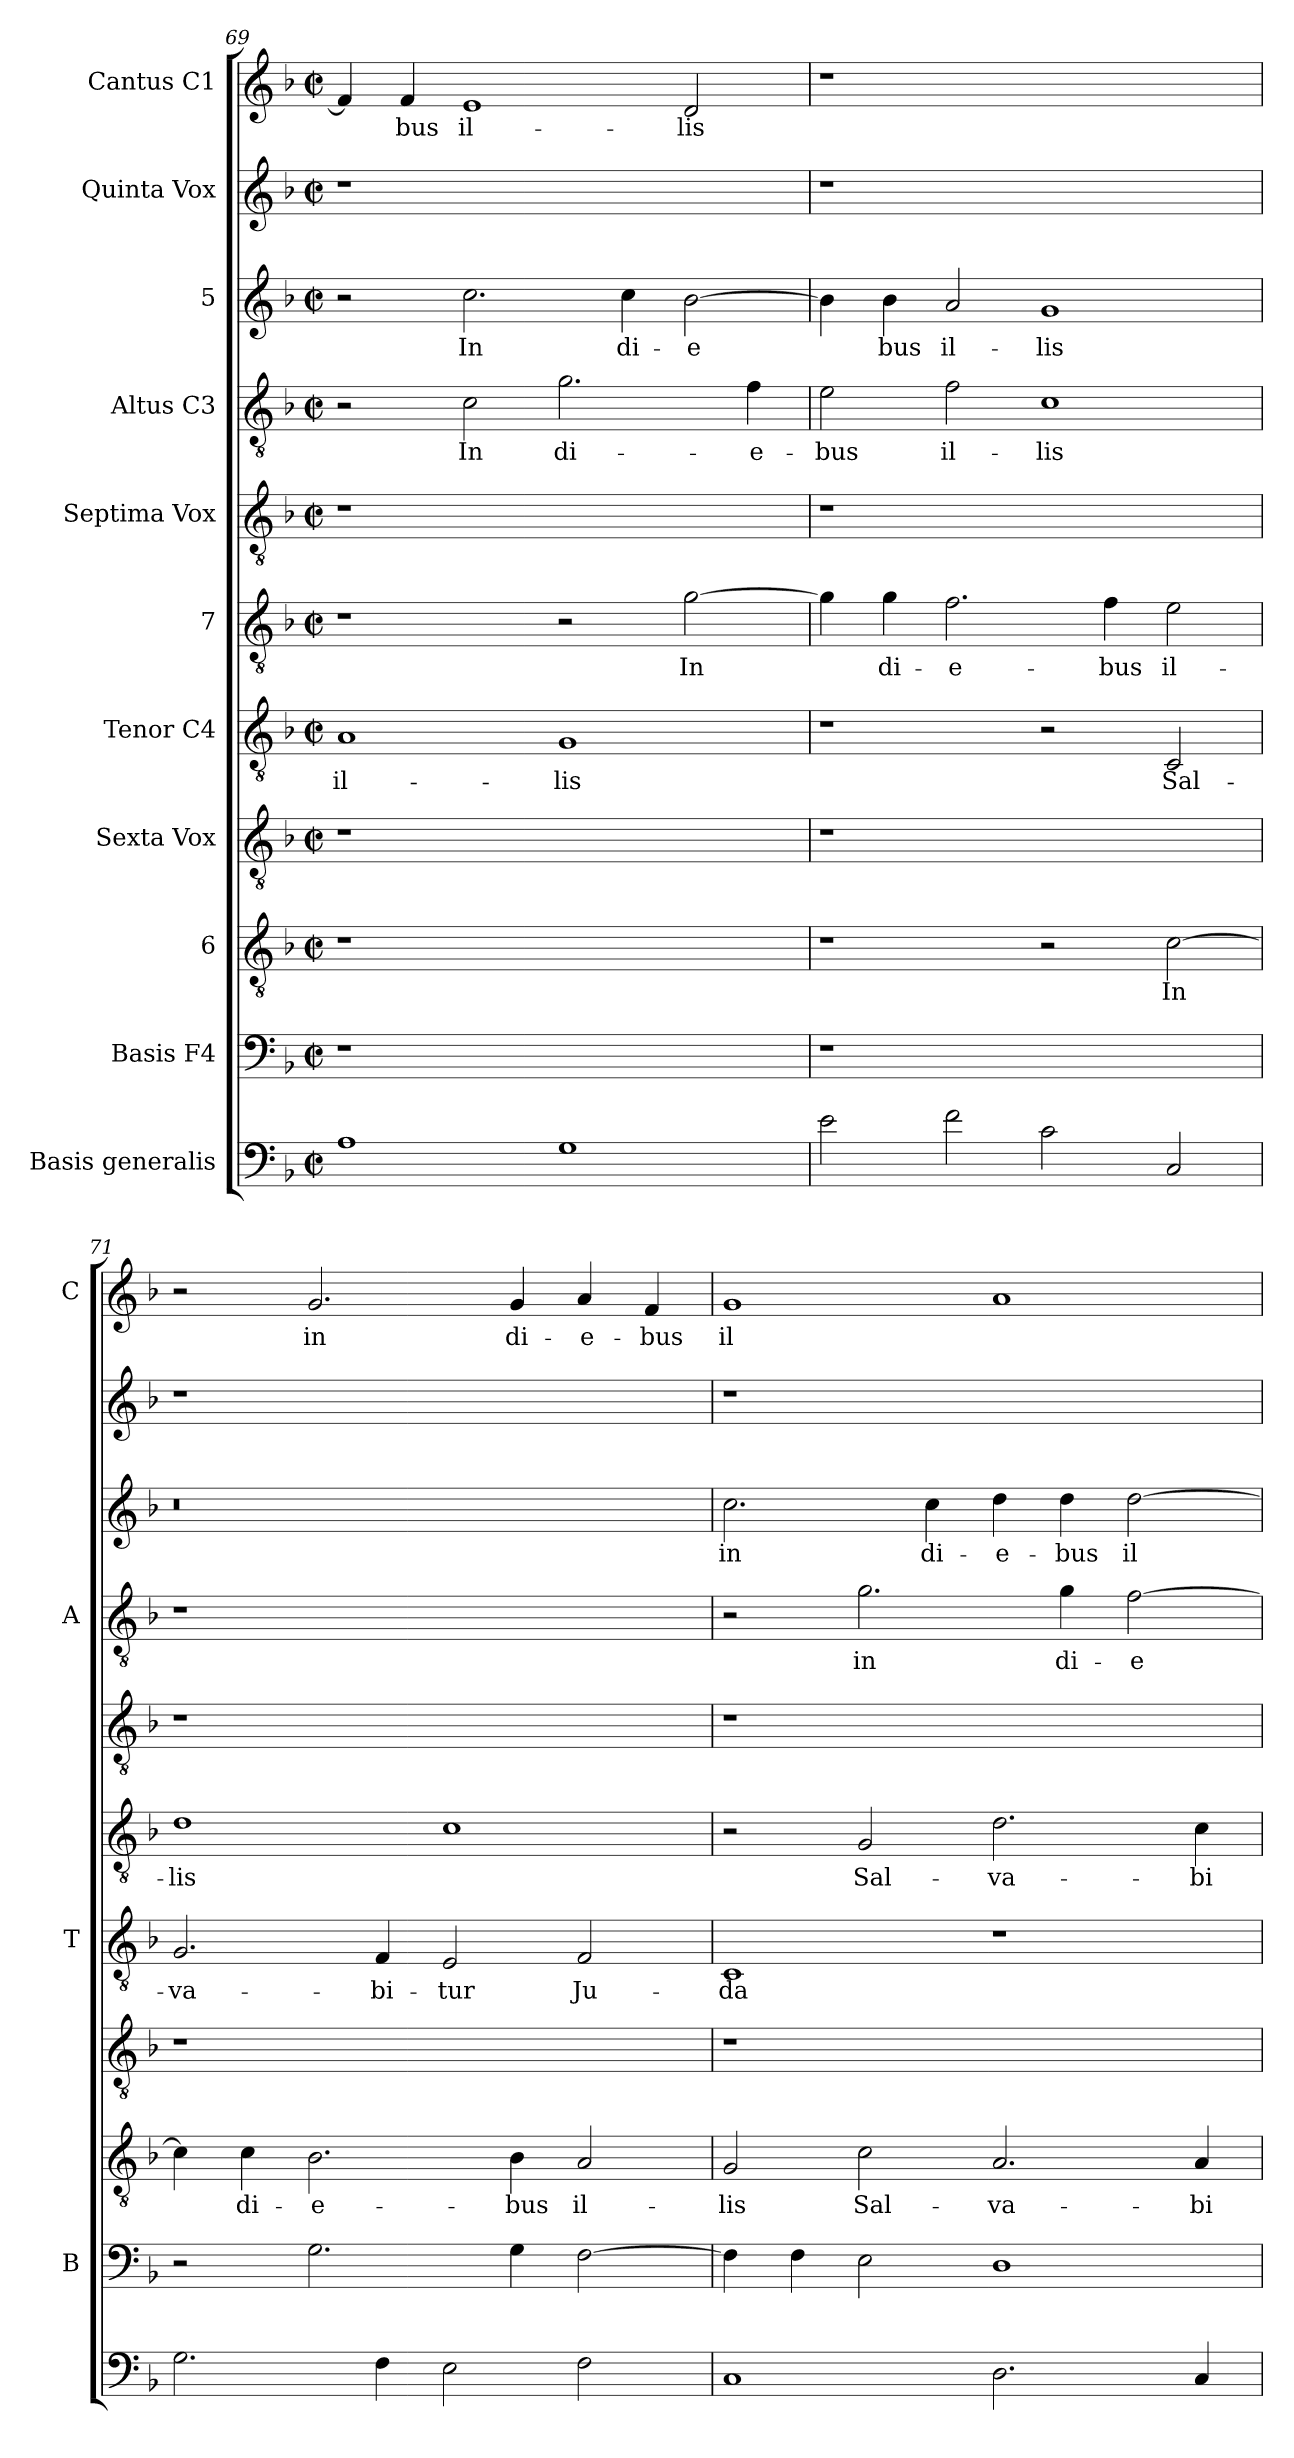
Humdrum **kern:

**kern	**kern	**kern	**text	**kern	**kern	**text	**kern	**text	**kern	**kern	**text	**kern	**text	**kern	**kern	**text
*part11	*part10	*part9	*part9	*part8	*part7	*part7	*part6	*part6	*part5	*part4	*part4	*part3	*part3	*part2	*part1	*part1
*staff11	*staff10	*staff9	*staff9	*staff8	*staff7	*staff7	*staff6	*staff6	*staff5	*staff4	*staff4	*staff3	*staff3	*staff2	*staff1	*staff1
*I"Basis  generalis	*I"Basis  F4	*I"6	*	*I"Sexta  Vox	*I"Tenor  C4	*	*I"7	*	*I"Septima  Vox	*I"Altus  C3	*	*I"5	*	*I"Quinta  Vox	*I"Cantus  C1	*
*	*I'B	*	*	*	*I'T	*	*	*	*	*I'A	*	*	*	*	*I'C	*
*clefF4	*clefF4	*clefGv2	*	*clefGv2	*clefGv2	*	*clefGv2	*	*clefGv2	*clefGv2	*	*clefG2	*	*clefG2	*clefG2	*
*k[b-]	*k[b-]	*k[b-]	*	*k[b-]	*k[b-]	*	*k[b-]	*	*k[b-]	*k[b-]	*	*k[b-]	*	*k[b-]	*k[b-]	*
*F:	*F:	*F:	*	*F:	*F:	*	*F:	*	*F:	*F:	*	*F:	*	*F:	*F:	*
*M2/2	*M2/2	*M2/2	*	*M2/2	*M2/2	*	*M2/2	*	*M2/2	*M2/2	*	*M2/2	*	*M2/2	*M2/2	*
*met(c|)	*met(c|)	*met(c|)	*	*met(c|)	*met(c|)	*	*met(c|)	*	*met(c|)	*met(c|)	*	*met(c|)	*	*met(c|)	*met(c|)	*
=69	=69	=69	=69	=69	=69	=69	=69	=69	=69	=69	=69	=69	=69	=69	=69	=69
!	!	!	!	!	!	!LO:LY:b:cj	!	!	!	!	!	!	!	!	!	!LO:LY:b:cj
1A	1r	1r	.	1r	1A	il-	1r	.	1r	2r	.	2r	.	1r	4f/]	--
!	!	!	!	!	!	!	!	!	!	!	!	!	!	!	!	!LO:LY:b:cj
.	.	.	.	.	.	.	.	.	.	.	.	.	.	.	4f/	-bus
!	!	!	!	!	!	!	!	!	!	!	!LO:LY:b:cj	!	!LO:LY:b:cj	!	!	!LO:LY:b:cj
.	.	.	.	.	.	.	.	.	.	2c\	In	2.cc\	In	.	1e	il-
!	!	!	!	!	!	!LO:LY:b:cj	!	!	!	!	!LO:LY:b:cj	!	!	!	!	!
1G	1ryy	1ryy	.	1ryy	1G	-lis	2r	.	1ryy	2.g\	di-	.	.	1ryy	.	.
!	!	!	!	!	!	!	!	!	!	!	!	!	!LO:LY:b:cj	!	!	!
.	.	.	.	.	.	.	.	.	.	.	.	4cc\	di-	.	.	.
!	!	!	!	!	!	!	!	!LO:LY:b:cj	!	!	!	!	!LO:LY:b:cj	!	!	!LO:LY:b:cj
.	.	.	.	.	.	.	[>2g\	In	.	.	.	[>2b-\	-e-	.	2d/	-lis
!	!	!	!	!	!	!	!	!	!	!	!LO:LY:b:cj	!	!	!	!	!
.	.	.	.	.	.	.	.	.	.	4f\	-e-	.	.	.	.	.
=70	=70	=70	=70	=70	=70	=70	=70	=70	=70	=70	=70	=70	=70	=70	=70	=70
!	!	!	!	!	!	!	!	!LO:LY:b:cj	!	!	!LO:LY:b:cj	!	!LO:LY:b:cj	!	!	!
2e\	1r	1r	.	1r	1r	.	4g\]	.	1r	2e\	-bus	4b-\]	--	1r	1r	.
!	!	!	!	!	!	!	!	!LO:LY:b:cj	!	!	!	!	!LO:LY:b:cj	!	!	!
.	.	.	.	.	.	.	4g\	di-	.	.	.	4b-\	-bus	.	.	.
!	!	!	!	!	!	!	!	!LO:LY:b:cj	!	!	!LO:LY:b:cj	!	!LO:LY:b:cj	!	!	!
2f\	.	.	.	.	.	.	2.f\	-e-	.	2f\	il-	2a/	il-	.	.	.
!	!	!	!	!	!	!	!	!	!	!	!LO:LY:b:cj	!	!LO:LY:b:cj	!	!	!
2c\	1ryy	2r	.	1ryy	2r	.	.	.	1ryy	1c	-lis	1g	-lis	1ryy	1ryy	.
!	!	!	!	!	!	!	!	!LO:LY:b:cj	!	!	!	!	!	!	!	!
.	.	.	.	.	.	.	4f\	-bus	.	.	.	.	.	.	.	.
!	!	!	!LO:LY:b:cj	!	!	!LO:LY:b:cj	!	!LO:LY:b:cj	!	!	!	!	!	!	!	!
2C/	.	[>2c\	In	.	2C/	Sal-	2e\	il-	.	.	.	.	.	.	.	.
=71	=71	=71	=71	=71	=71	=71	=71	=71	=71	=71	=71	=71	=71	=71	=71	=71
!	!	!	!LO:LY:b:cj	!	!	!LO:LY:b:cj	!	!LO:LY:b:cj	!	!	!	!	!	!	!	!
2.G\	2r	4c\]	.	1r	2.G/	-va-	1d	-lis	1r	1r	.	0r	.	1r	2r	.
!	!	!	!LO:LY:b:cj	!	!	!	!	!	!	!	!	!	!	!	!	!
.	.	4c\	di-	.	.	.	.	.	.	.	.	.	.	.	.	.
!	!	!	!LO:LY:b:cj	!	!	!	!	!	!	!	!	!	!	!	!	!LO:LY:b:cj
.	2.G\	2.B-\	-e-	.	.	.	.	.	.	.	.	.	.	.	2.g/	in
!	!	!	!	!	!	!LO:LY:b:cj	!	!	!	!	!	!	!	!	!	!
4F\	.	.	.	.	4F/	-bi-	.	.	.	.	.	.	.	.	.	.
!	!	!	!	!	!	!LO:LY:b:cj	!	!LO:LY:b:cj	!	!	!	!	!	!	!	!
2E\	.	.	.	1ryy	2E/	-tur	1c	.	1ryy	1ryy	.	.	.	1ryy	.	.
!	!	!	!LO:LY:b:cj	!	!	!	!	!	!	!	!	!	!	!	!	!LO:LY:b:cj
.	4G\	4B-\	-bus	.	.	.	.	.	.	.	.	.	.	.	4g/	di-
!	!	!	!LO:LY:b:cj	!	!	!LO:LY:b:cj	!	!	!	!	!	!	!	!	!	!LO:LY:b:cj
2F\	[>2F\	2A/	il-	.	2F/	Ju-	.	.	.	.	.	.	.	.	4a/	-e-
!	!	!	!	!	!	!	!	!	!	!	!	!	!	!	!	!LO:LY:b:cj
.	.	.	.	.	.	.	.	.	.	.	.	.	.	.	4f/	-bus
=72	=72	=72	=72	=72	=72	=72	=72	=72	=72	=72	=72	=72	=72	=72	=72	=72
!	!	!	!LO:LY:b:cj	!	!	!LO:LY:b:cj	!	!	!	!	!	!	!LO:LY:b:cj	!	!	!LO:LY:b:cj
1C	4F\]	2G/	-lis	1r	1C	-da	2r	.	1r	2r	.	2.cc\	in	1r	1g	il-
.	4F\	.	.	.	.	.	.	.	.	.	.	.	.	.	.	.
!	!	!	!LO:LY:b:cj	!	!	!	!	!LO:LY:b:cj	!	!	!LO:LY:b:cj	!	!	!	!	!
.	2E\	2c\	Sal-	.	.	.	2G/	Sal-	.	2.g\	in	.	.	.	.	.
!	!	!	!	!	!	!	!	!	!	!	!	!	!LO:LY:b:cj	!	!	!
.	.	.	.	.	.	.	.	.	.	.	.	4cc\	di-	.	.	.
!	!	!	!LO:LY:b:cj	!	!	!	!	!LO:LY:b:cj	!	!	!	!	!LO:LY:b:cj	!	!	!LO:LY:b:cj
2.D\	1D	2.A/	-va-	1ryy	1r	.	2.d\	-va-	1ryy	.	.	4dd\	-e-	1ryy	1a	--
!	!	!	!	!	!	!	!	!	!	!	!LO:LY:b:cj	!	!LO:LY:b:cj	!	!	!
.	.	.	.	.	.	.	.	.	.	4g\	di-	4dd\	-bus	.	.	.
!	!	!	!	!	!	!	!	!	!	!	!LO:LY:b:cj	!	!LO:LY:b:cj	!	!	!
.	.	.	.	.	.	.	.	.	.	[<2f\	-e-	[<2dd\	il-	.	.	.
!	!	!	!LO:LY:b:cj	!	!	!	!	!LO:LY:b:cj	!	!	!	!	!	!	!	!
4C/	.	4A/	-bi-	.	.	.	4c\	-bi-	.	.	.	.	.	.	.	.
=	=	=	=	=	=	=	=	=	=	=	=	=	=	=	=	=
*-	*-	*-	*-	*-	*-	*-	*-	*-	*-	*-	*-	*-	*-	*-	*-	*-
